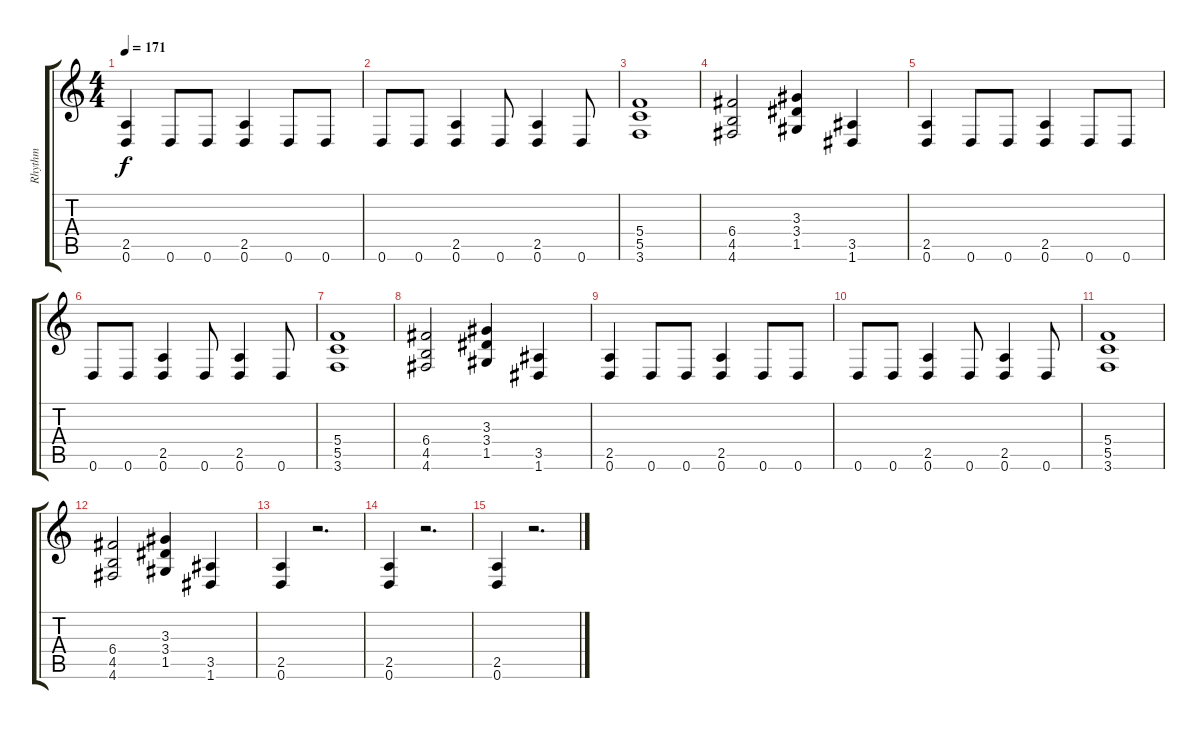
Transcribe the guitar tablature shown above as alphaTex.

\track ("Rhythm" "Rhythm") {instrument distortionguitar}
\staff {score tabs}
\tuning (D4 A3 F3 C3 G2 D2) {hide}
\ts (4 4)
\tempo 171
\clef g2
\ks c
(2.5 0.6).4{dy f} 0.6.8 0.6.8 (2.5 0.6).4 0.6.8 0.6.8 |
0.6.8 0.6.8 (2.5 0.6).4 0.6.8 (2.5 0.6).4 0.6.8 |
(5.4 5.5 3.6).1 |
(6.4 4.5 4.6).2 (3.3 3.4 1.5).4 (3.5 1.6).4 |
(2.5 0.6).4 0.6.8 0.6.8 (2.5 0.6).4 0.6.8 0.6.8 |
0.6.8 0.6.8 (2.5 0.6).4 0.6.8 (2.5 0.6).4 0.6.8 |
(5.4 5.5 3.6).1 |
(6.4 4.5 4.6).2 (3.3 3.4 1.5).4 (3.5 1.6).4 |
(2.5 0.6).4 0.6.8 0.6.8 (2.5 0.6).4 0.6.8 0.6.8 |
0.6.8 0.6.8 (2.5 0.6).4 0.6.8 (2.5 0.6).4 0.6.8 |
(5.4 5.5 3.6).1 |
(6.4 4.5 4.6).2 (3.3 3.4 1.5).4 (3.5 1.6).4 |
(2.5 0.6).4 r.2{d} |
(2.5 0.6).4 r.2{d} |
(2.5 0.6).4 r.2{d}
